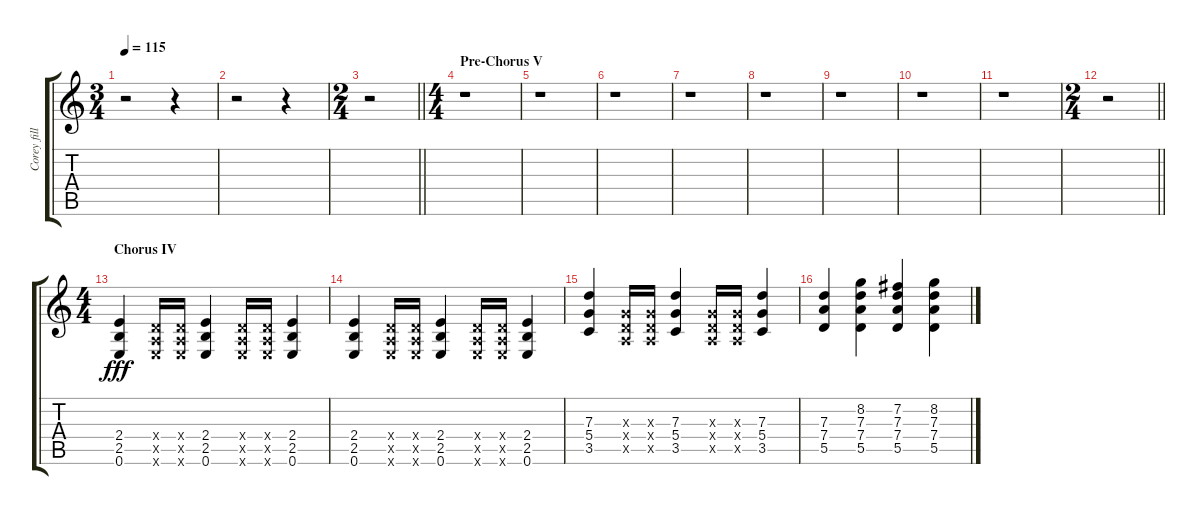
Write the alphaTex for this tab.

\track ("Corey fill-in" "Corey fill") {instrument distortionguitar}
\staff {score tabs}
\tuning (E4 B3 G3 D3 A2 E2) {hide}
\ts (3 4)
\tempo 115
\clef g2
\ks c
r.2{dy fff} r.4 |
r.2 r.4 |
\ts (2 4)
\barLineRight lightlight
r.2 |
\ts (4 4)
\section ("" "Pre-Chorus V")
r.1 |
r.1 |
r.1 |
r.1 |
r.1 |
r.1 |
r.1 |
r.1 |
\ts (2 4)
\barLineRight lightlight
r.2 |
\ts (4 4)
\section ("" "Chorus IV")
(2.4 2.5 0.6).4 (0.4{x} 0.5{x} 0.6{x}).16 (0.4{x} 0.5{x} 0.6{x}).16 (2.4 2.5 0.6).4 (0.4{x} 0.5{x} 0.6{x}).16 (0.4{x} 0.5{x} 0.6{x}).16 (2.4 2.5 0.6).4 |
(2.4 2.5 0.6).4 (0.4{x} 0.5{x} 0.6{x}).16 (0.4{x} 0.5{x} 0.6{x}).16 (2.4 2.5 0.6).4 (0.4{x} 0.5{x} 0.6{x}).16 (0.4{x} 0.5{x} 0.6{x}).16 (2.4 2.5 0.6).4 |
(7.3 5.4 3.5).4 (0.3{x} 0.4{x} 0.5{x}).16 (0.3{x} 0.4{x} 0.5{x}).16 (7.3 5.4 3.5).4 (0.3{x} 0.4{x} 0.5{x}).16 (0.3{x} 0.4{x} 0.5{x}).16 (7.3 5.4 3.5).4 |
(7.3 7.4 5.5).4 (8.2 7.3 7.4 5.5).4 (7.2 7.3 7.4 5.5).4 (8.2 7.3 7.4 5.5).4
